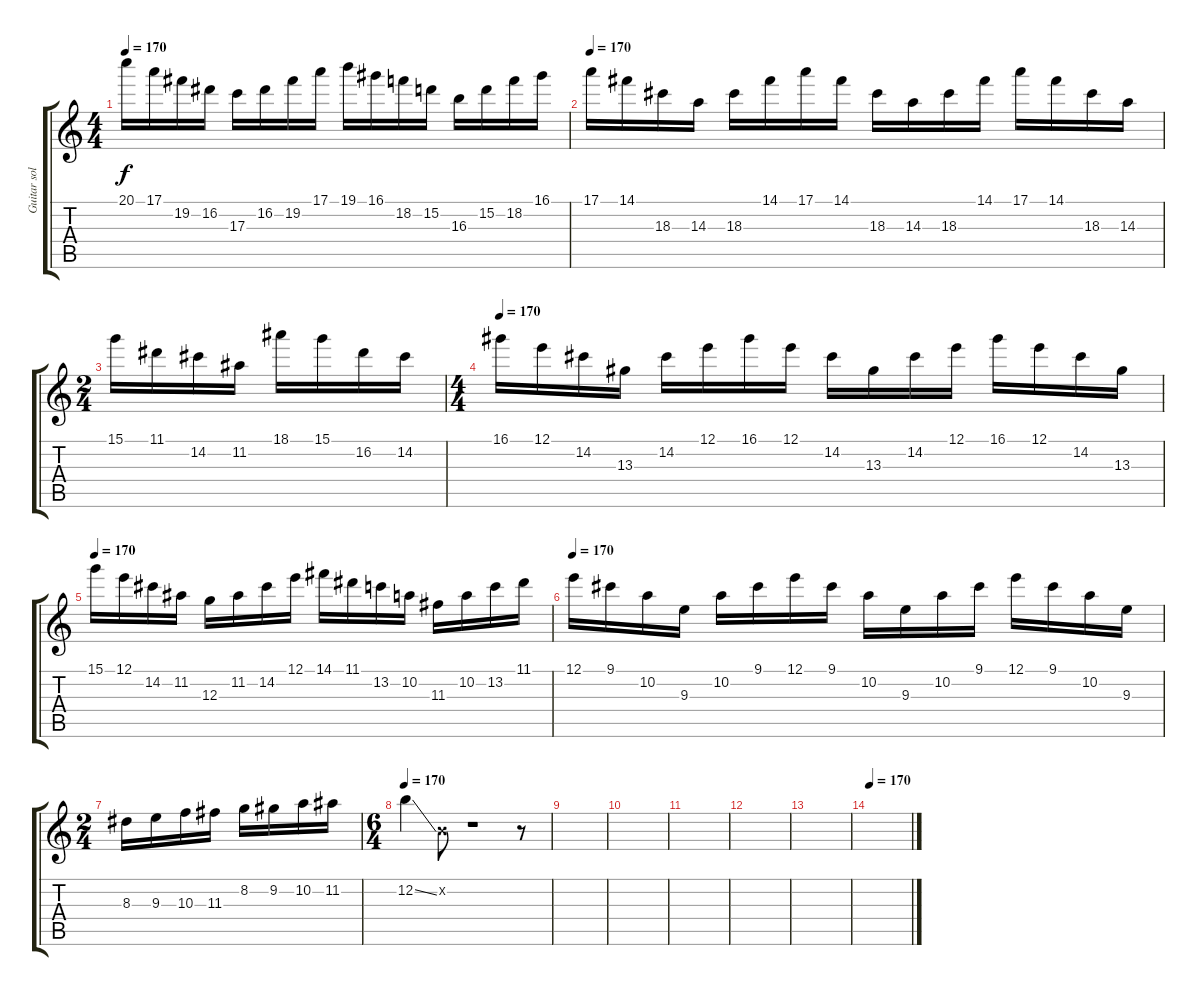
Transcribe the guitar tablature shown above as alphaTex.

\track ("Guitar solo" "Guitar sol") {instrument distortionguitar}
\staff {score tabs}
\tuning (E4 B3 G3 D3 A2 E2) {hide}
\ts (4 4)
\tempo 170
\clef g2
\ks c
20.1.16{dy f} 17.1.16 19.2.16 16.2.16 17.3.16 16.2.16 19.2.16 17.1.16 19.1.16 16.1.16 18.2.16 15.2.16 16.3.16 15.2.16 18.2.16 16.1.16 |
\tempo 170
17.1.16 14.1.16 18.3.16 14.3.16 18.3.16 14.1.16 17.1.16 14.1.16 18.3.16 14.3.16 18.3.16 14.1.16 17.1.16 14.1.16 18.3.16 14.3.16 |
\ts (2 4)
15.1.16 11.1.16 14.2.16 11.2.16 18.1.16 15.1.16 16.2.16 14.2.16 |
\ts (4 4)
\tempo 170
16.1.16 12.1.16 14.2.16 13.3.16 14.2.16 12.1.16 16.1.16 12.1.16 14.2.16 13.3.16 14.2.16 12.1.16 16.1.16 12.1.16 14.2.16 13.3.16 |
\tempo 170
15.1.16 12.1.16 14.2.16 11.2.16 12.3.16 11.2.16 14.2.16 12.1.16 14.1.16 11.1.16 13.2.16 10.2.16 11.3.16 10.2.16 13.2.16 11.1.16 |
\tempo 170
12.1.16 9.1.16 10.2.16 9.3.16 10.2.16 9.1.16 12.1.16 9.1.16 10.2.16 9.3.16 10.2.16 9.1.16 12.1.16 9.1.16 10.2.16 9.3.16 |
\ts (2 4)
8.3.16 9.3.16 10.3.16 11.3.16 8.2.16 9.2.16 10.2.16 11.2.16 |
\ts (6 4)
\tempo 170
12.2{ss}.4 0.2{x}.8 r.1 r.8 |
|
|
|
|
|
\tempo 170
